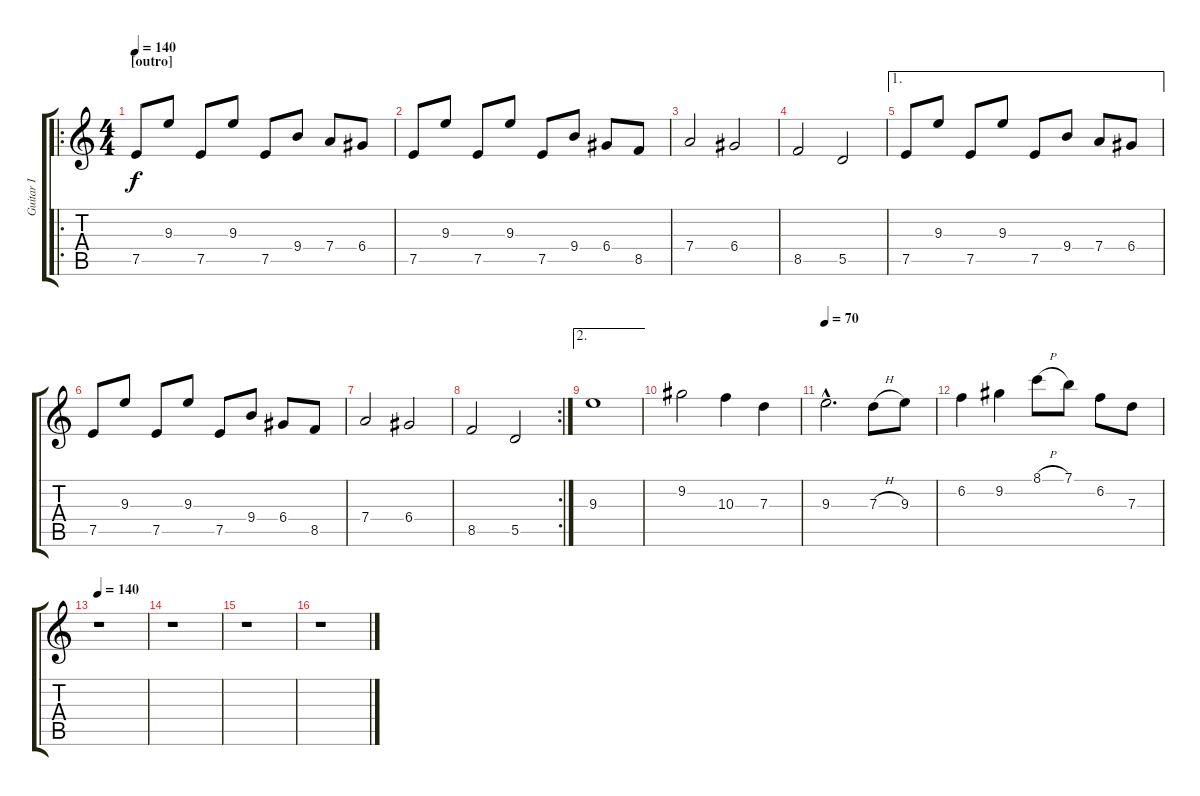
\track ("Guitar I" "Guitar I") {instrument distortionguitar}
\staff {score tabs}
\tuning (E4 B3 G3 D3 A2 E2) {hide}
\ro
\ts (4 4)
\section ("" "[outro]")
\tempo 140
\clef g2
\ks c
7.5.8{dy f} 9.3.8 7.5.8 9.3.8 7.5.8 9.4.8 7.4.8 6.4.8 |
7.5.8 9.3.8 7.5.8 9.3.8 7.5.8 9.4.8 6.4.8 8.5.8 |
7.4.2 6.4.2 |
8.5.2 5.5.2 |
\ae 1
7.5.8 9.3.8 7.5.8 9.3.8 7.5.8 9.4.8 7.4.8 6.4.8 |
7.5.8 9.3.8 7.5.8 9.3.8 7.5.8 9.4.8 6.4.8 8.5.8 |
7.4.2 6.4.2 |
\rc 2
8.5.2 5.5.2 |
\ae 2
9.3.1{volume 8} |
9.2.2 10.3.4 7.3.4 |
\tempo 70
9.3{hac}.2{d volume 0} 7.3{h}.8 9.3.8 |
6.2.4 9.2.4 8.1{h}.8 7.1.8 6.2.8 7.3.8 |
\tempo 140
r.1 |
r.1 |
r.1 |
r.1
